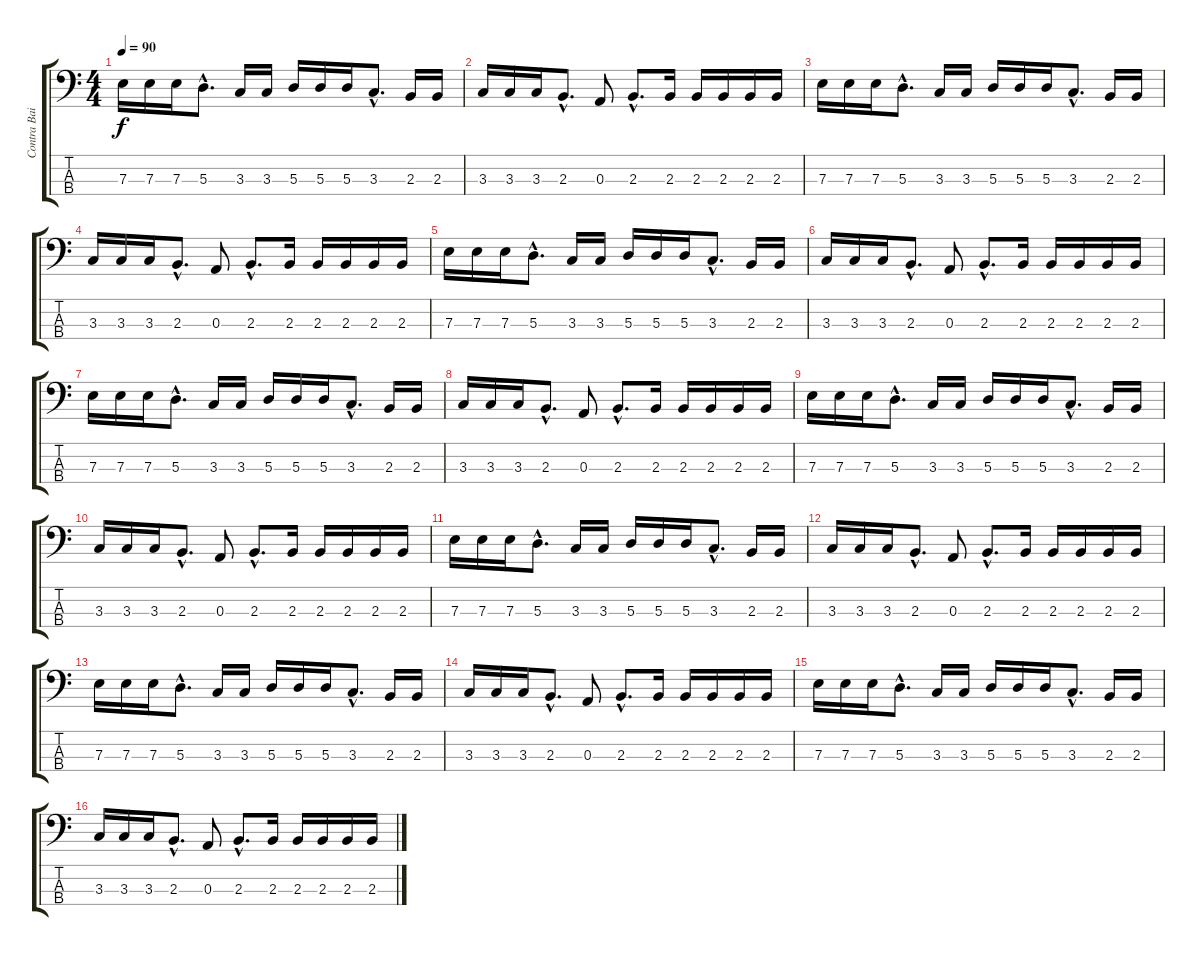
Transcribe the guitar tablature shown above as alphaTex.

\track ("Contra Baixo" "Contra Bai") {instrument electricbassfinger}
\staff {score tabs}
\tuning (G2 D2 A1 E1) {hide}
\ts (4 4)
\tempo 90
\clef f4
\ks c
7.3.16{dy f} 7.3.16 7.3.16 5.3{hac}.8{d} 3.3.16 3.3.16 5.3.16 5.3.16 5.3.16 3.3{hac}.8{d} 2.3.16 2.3.16 |
3.3.16 3.3.16 3.3.16 2.3{hac}.8{d} 0.3.8 2.3{hac}.8{d} 2.3.16 2.3.16 2.3.16 2.3.16 2.3.16 |
7.3.16 7.3.16 7.3.16 5.3{hac}.8{d} 3.3.16 3.3.16 5.3.16 5.3.16 5.3.16 3.3{hac}.8{d} 2.3.16 2.3.16 |
3.3.16 3.3.16 3.3.16 2.3{hac}.8{d} 0.3.8 2.3{hac}.8{d} 2.3.16 2.3.16 2.3.16 2.3.16 2.3.16 |
7.3.16 7.3.16 7.3.16 5.3{hac}.8{d} 3.3.16 3.3.16 5.3.16 5.3.16 5.3.16 3.3{hac}.8{d} 2.3.16 2.3.16 |
3.3.16 3.3.16 3.3.16 2.3{hac}.8{d} 0.3.8 2.3{hac}.8{d} 2.3.16 2.3.16 2.3.16 2.3.16 2.3.16 |
7.3.16 7.3.16 7.3.16 5.3{hac}.8{d} 3.3.16 3.3.16 5.3.16 5.3.16 5.3.16 3.3{hac}.8{d} 2.3.16 2.3.16 |
3.3.16 3.3.16 3.3.16 2.3{hac}.8{d} 0.3.8 2.3{hac}.8{d} 2.3.16 2.3.16 2.3.16 2.3.16 2.3.16 |
7.3.16 7.3.16 7.3.16 5.3{hac}.8{d} 3.3.16 3.3.16 5.3.16 5.3.16 5.3.16 3.3{hac}.8{d} 2.3.16 2.3.16 |
3.3.16 3.3.16 3.3.16 2.3{hac}.8{d} 0.3.8 2.3{hac}.8{d} 2.3.16 2.3.16 2.3.16 2.3.16 2.3.16 |
7.3.16 7.3.16 7.3.16 5.3{hac}.8{d} 3.3.16 3.3.16 5.3.16 5.3.16 5.3.16 3.3{hac}.8{d} 2.3.16 2.3.16 |
3.3.16 3.3.16 3.3.16 2.3{hac}.8{d} 0.3.8 2.3{hac}.8{d} 2.3.16 2.3.16 2.3.16 2.3.16 2.3.16 |
7.3.16 7.3.16 7.3.16 5.3{hac}.8{d} 3.3.16 3.3.16 5.3.16 5.3.16 5.3.16 3.3{hac}.8{d} 2.3.16 2.3.16 |
3.3.16 3.3.16 3.3.16 2.3{hac}.8{d} 0.3.8 2.3{hac}.8{d} 2.3.16 2.3.16 2.3.16 2.3.16 2.3.16 |
7.3.16 7.3.16 7.3.16 5.3{hac}.8{d} 3.3.16 3.3.16 5.3.16 5.3.16 5.3.16 3.3{hac}.8{d} 2.3.16 2.3.16 |
3.3.16 3.3.16 3.3.16 2.3{hac}.8{d} 0.3.8 2.3{hac}.8{d} 2.3.16 2.3.16 2.3.16 2.3.16 2.3.16
